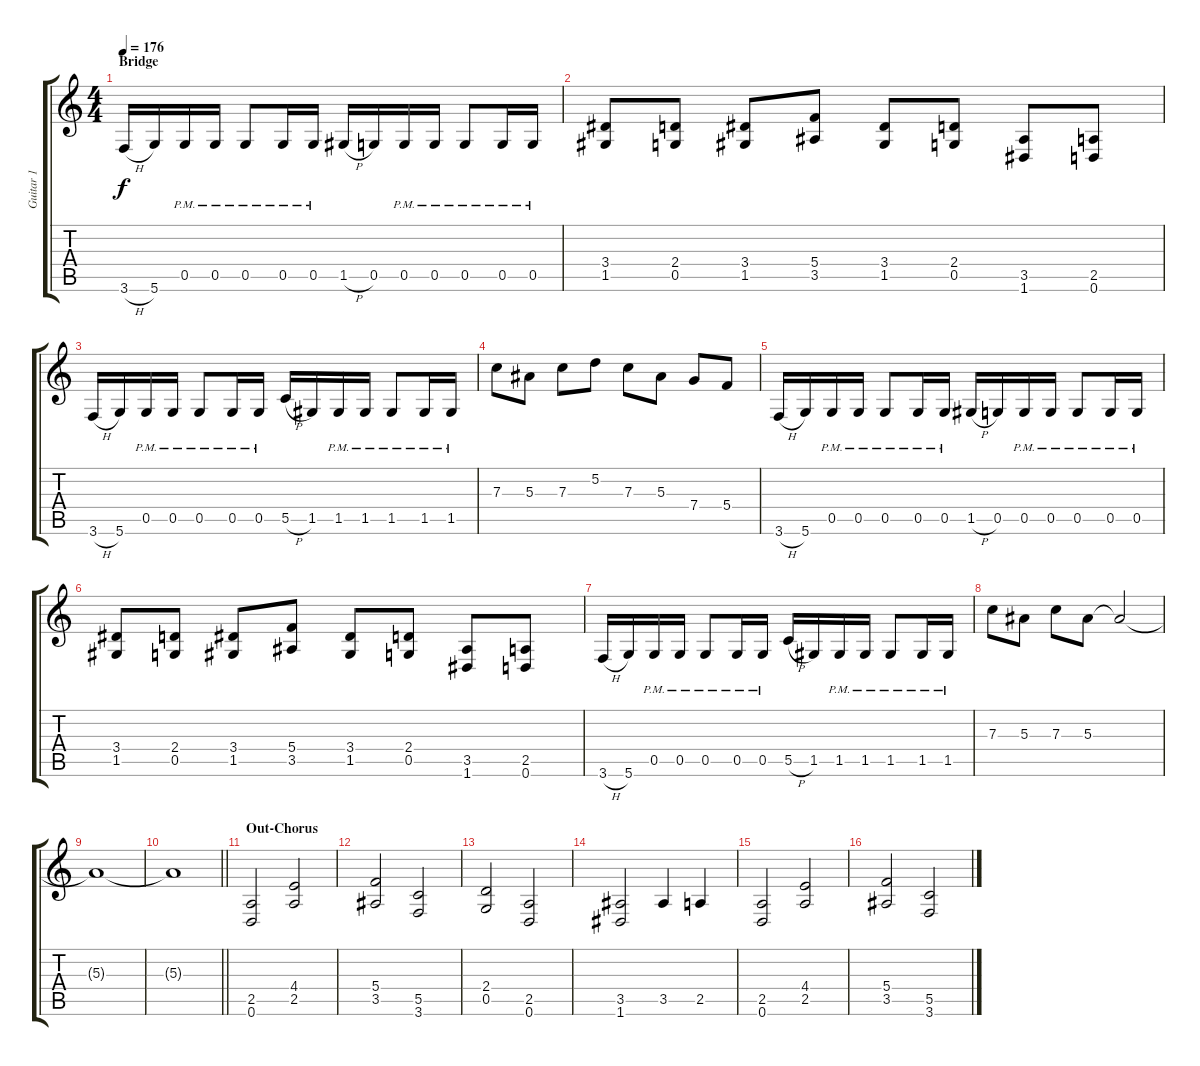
\track ("Guitar 1" "Guitar 1") {instrument distortionguitar}
\staff {score tabs}
\tuning (D4 A3 F3 C3 G2 D2) {hide}
\ts (4 4)
\section ("" "Bridge")
\tempo 176
\clef g2
\ks c
3.6{h}.16{dy f} 5.6.16 0.5{pm}.16 0.5{pm}.16 0.5{pm}.8 0.5{pm}.16 0.5{pm}.16 1.5{h}.16 0.5.16 0.5{pm}.16 0.5{pm}.16 0.5{pm}.8 0.5{pm}.16 0.5{pm}.16 |
(3.4 1.5).8 (2.4 0.5).8 (3.4 1.5).8 (5.4 3.5).8 (3.4 1.5).8 (2.4 0.5).8 (3.5 1.6).8 (2.5 0.6).8 |
3.6{h}.16 5.6.16 0.5{pm}.16 0.5{pm}.16 0.5{pm}.8 0.5{pm}.16 0.5{pm}.16 5.5{h}.16 1.5.16 1.5{pm}.16 1.5{pm}.16 1.5{pm}.8 1.5{pm}.16 1.5{pm}.16 |
7.3.8 5.3.8 7.3.8 5.2.8 7.3.8 5.3.8 7.4.8 5.4.8 |
3.6{h}.16 5.6.16 0.5{pm}.16 0.5{pm}.16 0.5{pm}.8 0.5{pm}.16 0.5{pm}.16 1.5{h}.16 0.5.16 0.5{pm}.16 0.5{pm}.16 0.5{pm}.8 0.5{pm}.16 0.5{pm}.16 |
(3.4 1.5).8 (2.4 0.5).8 (3.4 1.5).8 (5.4 3.5).8 (3.4 1.5).8 (2.4 0.5).8 (3.5 1.6).8 (2.5 0.6).8 |
3.6{h}.16 5.6.16 0.5{pm}.16 0.5{pm}.16 0.5{pm}.8 0.5{pm}.16 0.5{pm}.16 5.5{h}.16 1.5.16 1.5{pm}.16 1.5{pm}.16 1.5{pm}.8 1.5{pm}.16 1.5{pm}.16 |
7.3.8 5.3.8 7.3.8 5.3.8 5.3{t}.2 |
5.3{t}.1 |
\barLineRight lightlight
5.3{t}.1 |
\section ("" "Out-Chorus")
(2.5 0.6).2 (4.4 2.5).2 |
(5.4 3.5).2 (5.5 3.6).2 |
(2.4 0.5).2 (2.5 0.6).2 |
(3.5 1.6).2 3.5.4 2.5.4 |
(2.5 0.6).2 (4.4 2.5).2 |
(5.4 3.5).2 (5.5 3.6).2
